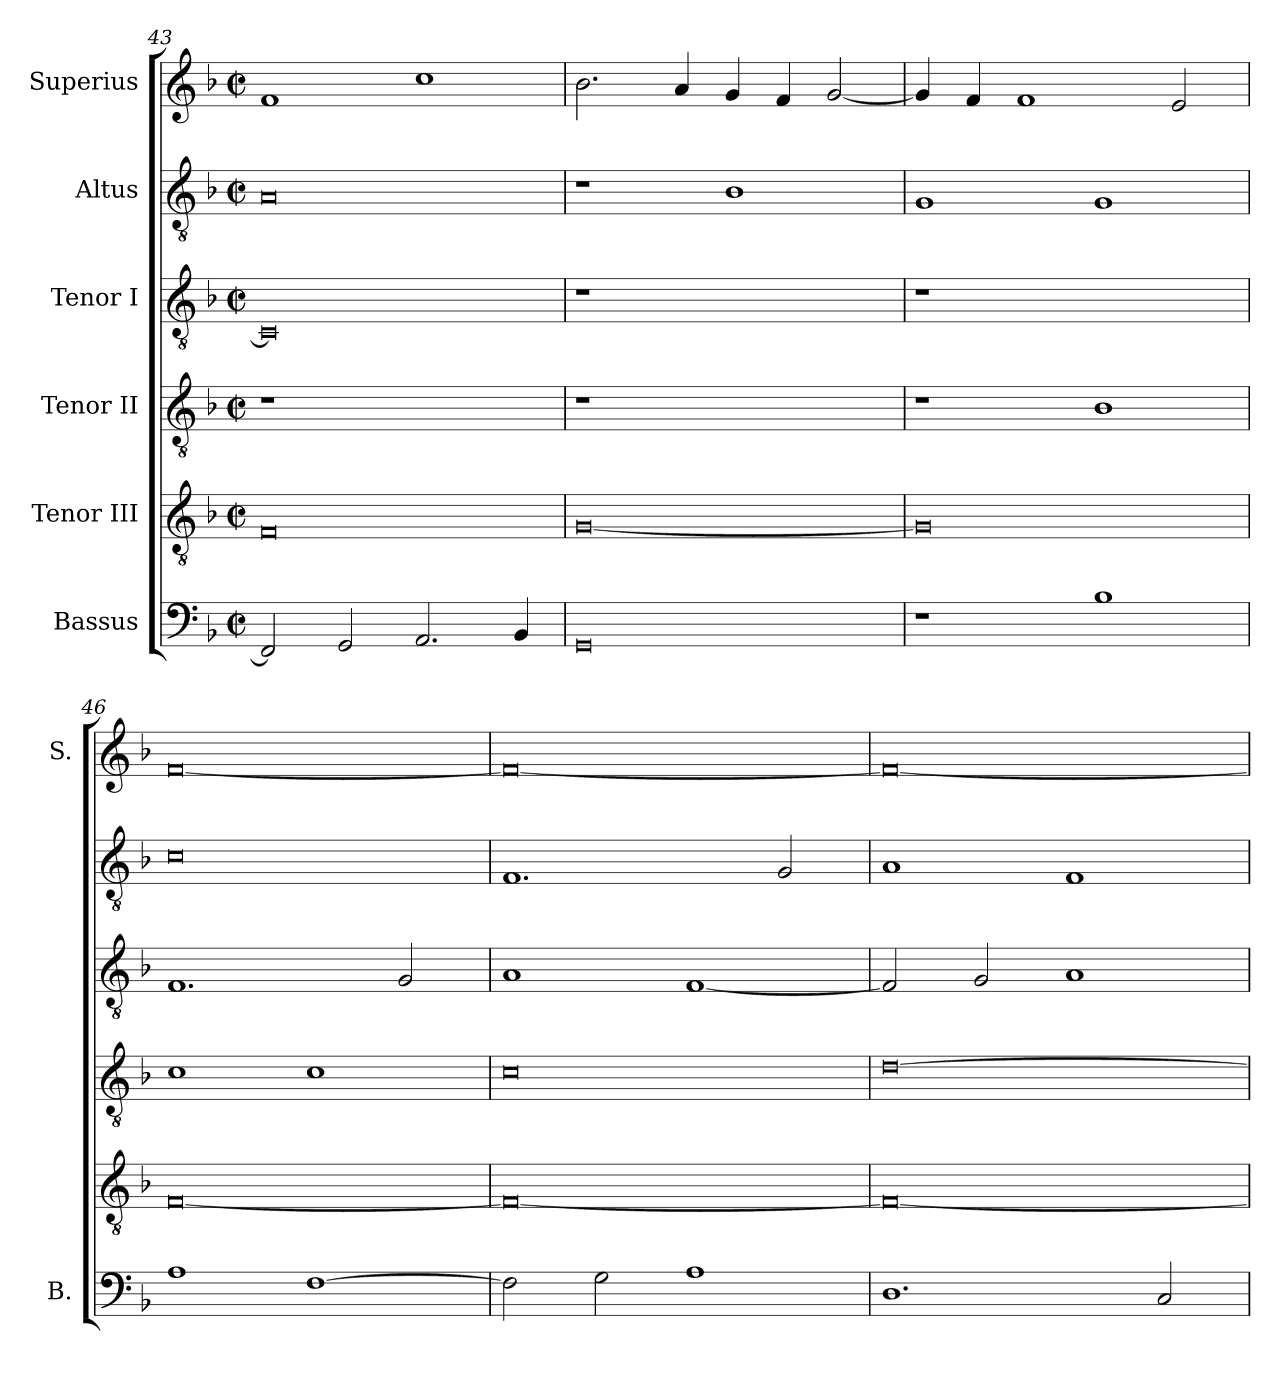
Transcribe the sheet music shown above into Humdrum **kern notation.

**kern	**kern	**kern	**kern	**kern	**kern
*part6	*part5	*part4	*part3	*part2	*part1
*staff6	*staff5	*staff4	*staff3	*staff2	*staff1
*I"Bassus	*I"Tenor III	*I"Tenor II	*I"Tenor I	*I"Altus	*I"Superius
*I'B.	*	*	*	*	*I'S.
*clefF4	*clefGv2	*clefGv2	*clefGv2	*clefGv2	*clefG2
*	*ITrd7c12	*ITrd7c12	*ITrd7c12	*ITrd7c12	*
*k[b-]	*k[b-]	*k[b-]	*k[b-]	*k[b-]	*k[b-]
*F:	*F:	*F:	*F:	*F:	*F:
*M2/2	*M2/2	*M2/2	*M2/2	*M2/2	*M2/2
*met(c|)	*met(c|)	*met(c|)	*met(c|)	*met(c|)	*met(c|)
=43	=43	=43	=43	=43	=43
!	!	!LO:N:vis=1	!	!	!
2FFi/]	0FFi	1r	0CCi]	0AAi	1fi
2GGi/	.	.	.	.	.
2.AAi/	.	1ryy	.	.	1cci
4BB-i/	.	.	.	.	.
!!LO:PB:g=z
=44	=44	=44	=44	=44	=44
!	!	!LO:N:vis=1	!LO:N:vis=1	!	!
0GGi	[<0GGi	1r	1r	1r	2.b-i\
.	.	.	.	.	4ai/
.	.	1ryy	1ryy	1BB-i	4gi/
.	.	.	.	.	4fi/
.	.	.	.	.	[<2gi/
=45	=45	=45	=45	=45	=45
!	!	!	!LO:N:vis=1	!	!
1r	0GGi]	1r	1r	1GGi	4gi/]
.	.	.	.	.	4fi/
.	.	.	.	.	1fi
1B-i	.	1BB-i	1ryy	1GGi	.
.	.	.	.	.	2ei/
=46	=46	=46	=46	=46	=46
1Ai	[<0FFi	1Ci	1.FFi	0Ci	[<0fi
[>1Fi	.	1Ci	.	.	.
.	.	.	2GGi/	.	.
=47	=47	=47	=47	=47	=47
2Fi\]	0FFi_<	0Ci	1AAi	1.FFi	0fi_<
2Gi\	.	.	.	.	.
1Ai	.	.	[<1FFi	.	.
.	.	.	.	2GGi/	.
!!LO:LB:g=z
=48	=48	=48	=48	=48	=48
1.Di	0FFi_<	[>0Di	2FFi/]	1AAi	0fi_<
.	.	.	2GGi/	.	.
.	.	.	1AAi	1FFi	.
2Ci/	.	.	.	.	.
=	=	=	=	=	=
*-	*-	*-	*-	*-	*-
